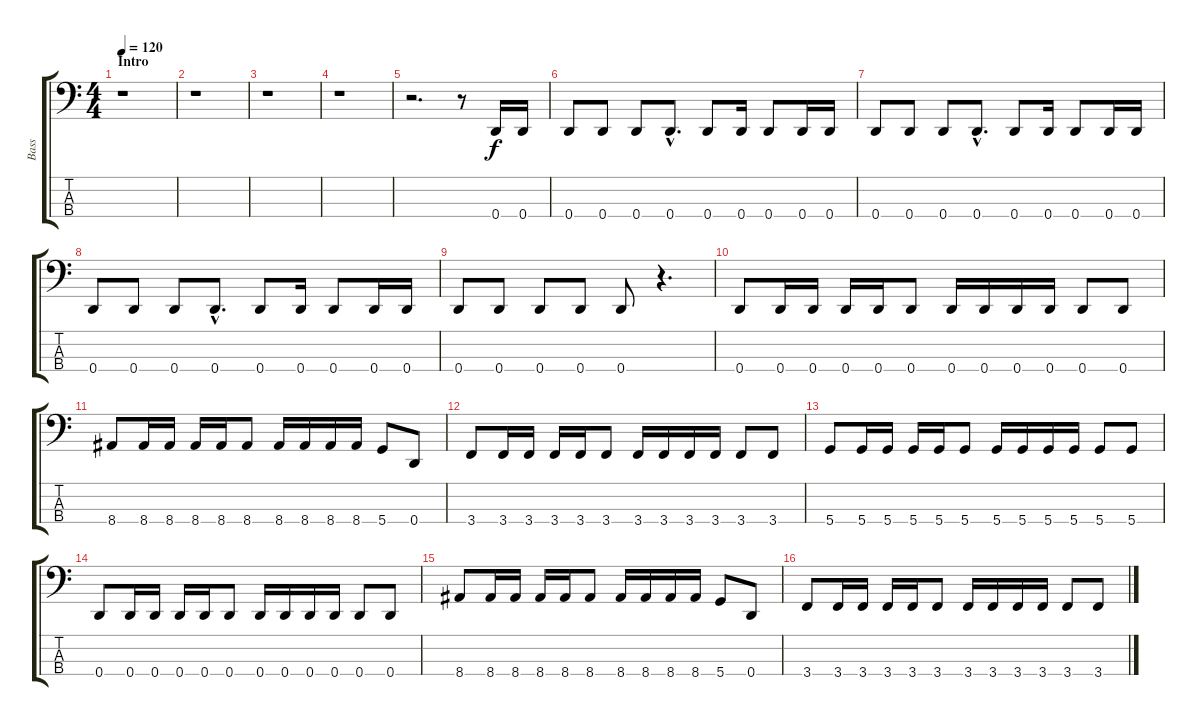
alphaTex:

\track ("Bass" "Bass") {instrument electricbasspick}
\staff {score tabs}
\tuning (G2 D2 A1 D1) {hide}
\ts (4 4)
\section ("" "Intro")
\tempo 120
\clef f4
\ks c
r.1{dy f instrument electricbasspick} |
r.1 |
r.1 |
r.1 |
r.2{d} r.8 0.4.16 0.4.16 |
0.4.8 0.4.8 0.4.8 0.4{hac}.8{d} 0.4.8 0.4.16 0.4.8 0.4.16 0.4.16 |
0.4.8 0.4.8 0.4.8 0.4{hac}.8{d} 0.4.8 0.4.16 0.4.8 0.4.16 0.4.16 |
0.4.8 0.4.8 0.4.8 0.4{hac}.8{d} 0.4.8 0.4.16 0.4.8 0.4.16 0.4.16 |
0.4.8 0.4.8 0.4.8 0.4.8 0.4.8 r.4{d} |
0.4.8 0.4.16 0.4.16 0.4.16 0.4.16 0.4.8 0.4.16 0.4.16 0.4.16 0.4.16 0.4.8 0.4.8 |
8.4.8 8.4.16 8.4.16 8.4.16 8.4.16 8.4.8 8.4.16 8.4.16 8.4.16 8.4.16 5.4.8 0.4.8 |
3.4.8 3.4.16 3.4.16 3.4.16 3.4.16 3.4.8 3.4.16 3.4.16 3.4.16 3.4.16 3.4.8 3.4.8 |
5.4.8 5.4.16 5.4.16 5.4.16 5.4.16 5.4.8 5.4.16 5.4.16 5.4.16 5.4.16 5.4.8 5.4.8 |
0.4.8 0.4.16 0.4.16 0.4.16 0.4.16 0.4.8 0.4.16 0.4.16 0.4.16 0.4.16 0.4.8 0.4.8 |
8.4.8 8.4.16 8.4.16 8.4.16 8.4.16 8.4.8 8.4.16 8.4.16 8.4.16 8.4.16 5.4.8 0.4.8 |
3.4.8 3.4.16 3.4.16 3.4.16 3.4.16 3.4.8 3.4.16 3.4.16 3.4.16 3.4.16 3.4.8 3.4.8
